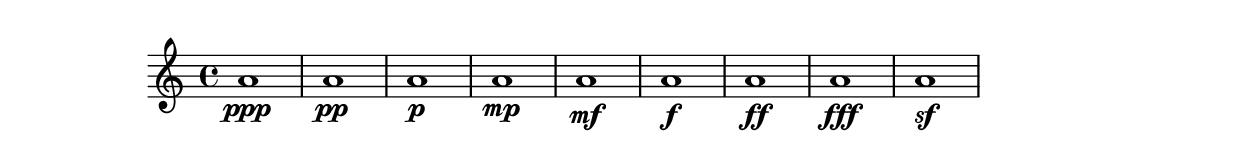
\header {
    texidoc = "Absolute dynamics have effect in MIDI files."
}

\version "1.7.6"

\score{
\notes\relative c''{
%segfault in engraver
a1-\ppp 
a1-\pp
a-\p
a-\mp
a-\mf
a-\f
a-\ff
a\fff
a\sf
}
\paper{
}
\midi{
\tempo 1 = 60
}
}
%% new-chords-done %%
